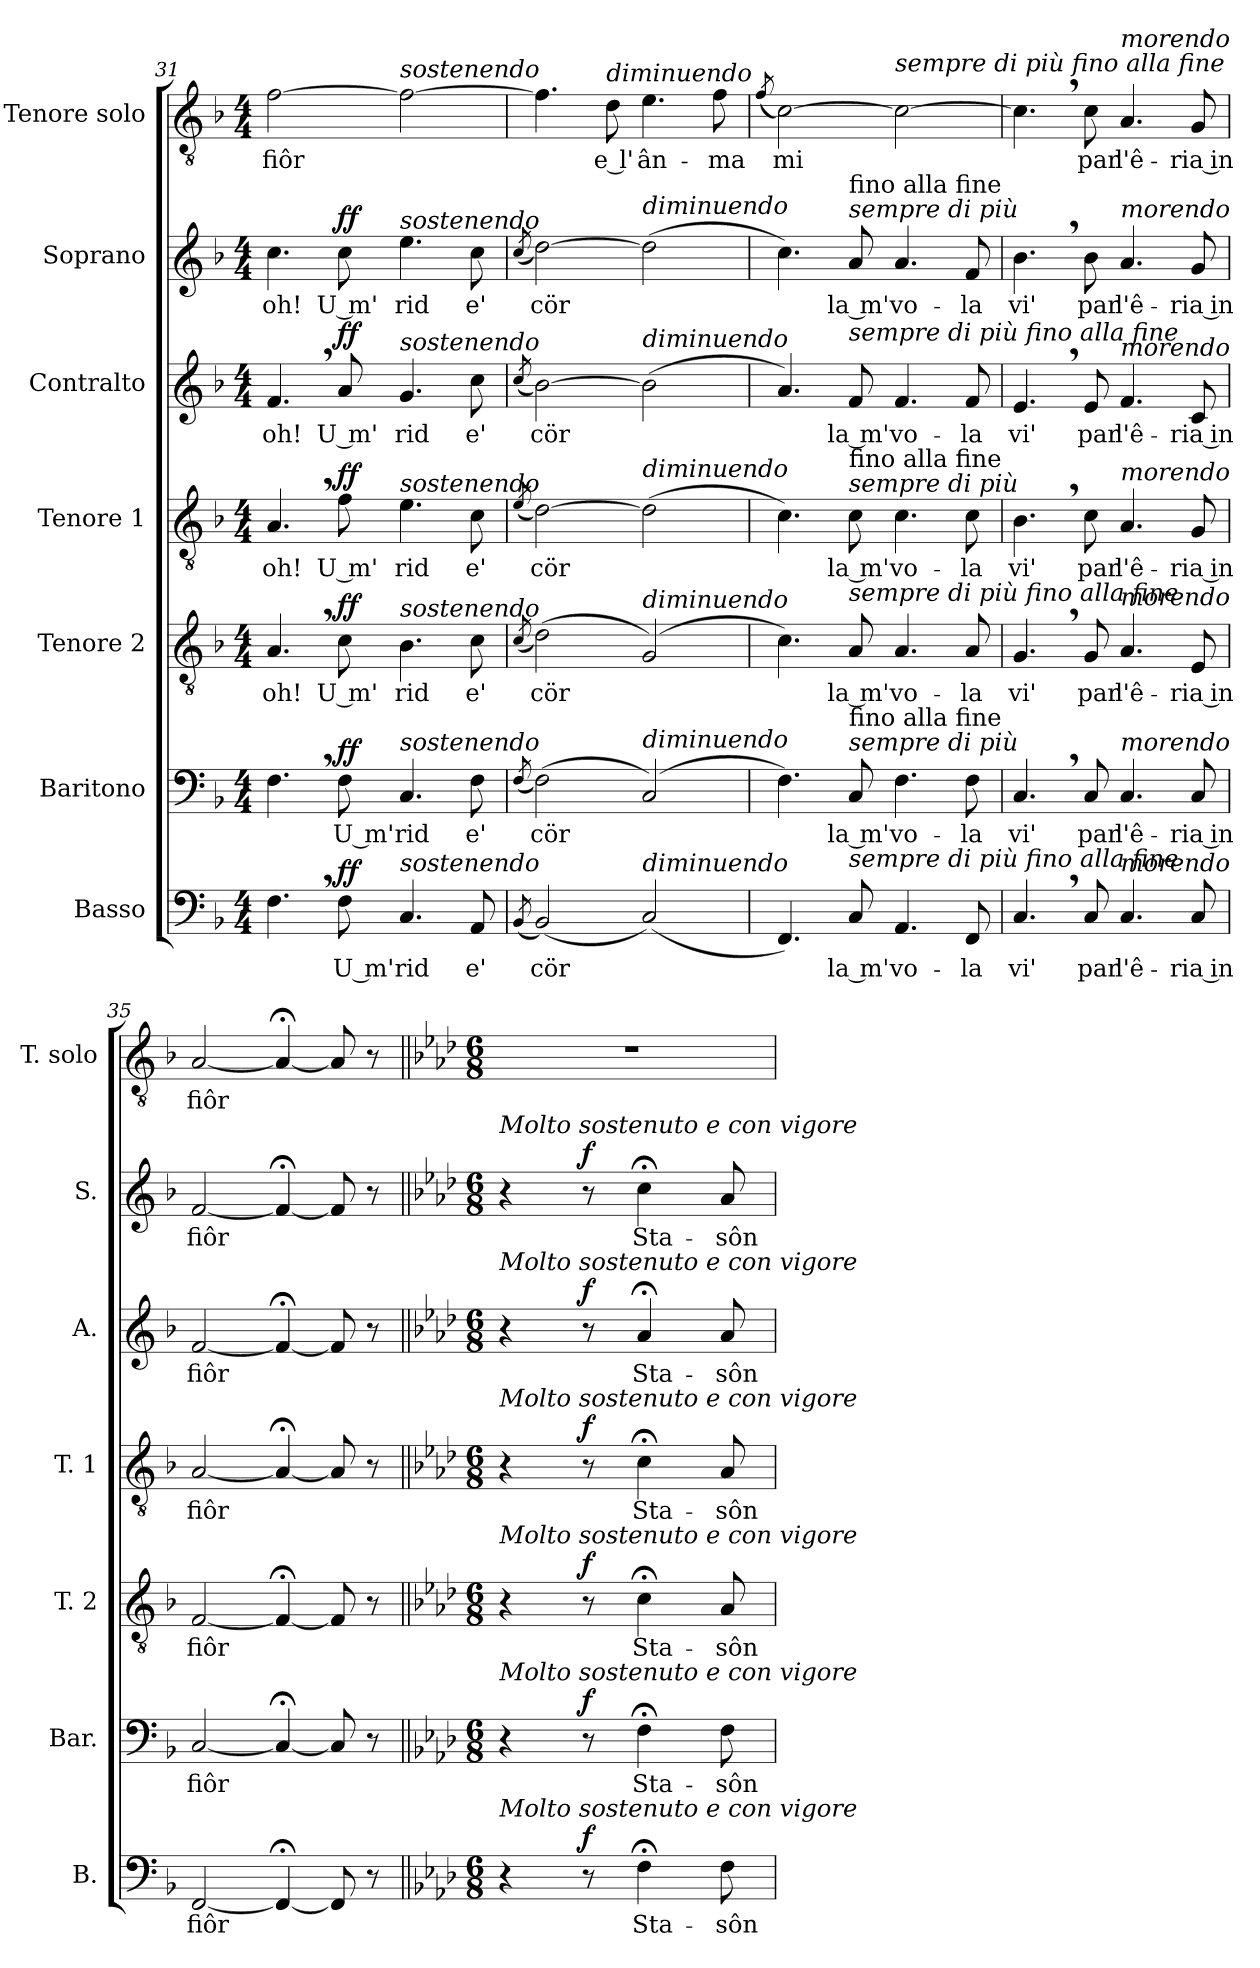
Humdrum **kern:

**kern	**text	**dynam	**kern	**text	**dynam	**kern	**text	**dynam	**kern	**text	**dynam	**kern	**text	**dynam	**kern	**text	**dynam	**kern	**text
*part7	*part7	*part7	*part6	*part6	*part6	*part5	*part5	*part5	*part4	*part4	*part4	*part3	*part3	*part3	*part2	*part2	*part2	*part1	*part1
*staff7	*staff7	*staff7	*staff6	*staff6	*staff6	*staff5	*staff5	*staff5	*staff4	*staff4	*staff4	*staff3	*staff3	*staff3	*staff2	*staff2	*staff2	*staff1	*staff1
*I"Basso	*	*	*I"Baritono	*	*	*I"Tenore 2	*	*	*I"Tenore 1	*	*	*I"Contralto	*	*	*I"Soprano	*	*	*I"Tenore solo	*
*I'B.	*	*	*I'Bar.	*	*	*I'T. 2	*	*	*I'T. 1	*	*	*I'A.	*	*	*I'S.	*	*	*I'T. solo	*
*clefF4	*	*	*clefF4	*	*	*clefGv2	*	*	*clefGv2	*	*	*clefG2	*	*	*clefG2	*	*	*clefGv2	*
*k[b-]	*	*	*k[b-]	*	*	*k[b-]	*	*	*k[b-]	*	*	*k[b-]	*	*	*k[b-]	*	*	*k[b-]	*
*M4/4	*	*	*M4/4	*	*	*M4/4	*	*	*M4/4	*	*	*M4/4	*	*	*M4/4	*	*	*M4/4	*
=31	=31	=31	=31	=31	=31	=31	=31	=31	=31	=31	=31	=31	=31	=31	=31	=31	=31	=31	=31
!	!	!	!	!	!	!	!LO:LY:b	!	!	!LO:LY:b	!	!	!LO:LY:b	!	!	!LO:LY:b	!	!	!LO:LY:b
4.F,\	.	.	4.F,\	.	.	4.A,/	oh!	.	4.A,/	oh!	.	4.f,/	oh!	.	4.cc\	oh!	.	[2f\	fiôr
!	!LO:LY:b	!LO:DY:a	!	!LO:LY:b	!LO:DY:a	!	!LO:LY:b	!LO:DY:a	!	!LO:LY:b	!LO:DY:a	!	!LO:LY:b	!LO:DY:a	!	!LO:LY:b	!LO:DY:a	!	!
8F\	U m'	ff	8F\	U m'	ff	8c\	U m'	ff	8f\	U m'	ff	8a/	U m'	ff	8cc\	U m'	ff	.	.
*	*	*	*	*	*	*	*	*	*	*	*	*	*	*	*	*	*	*MM45	*
!	!	!	!	!	!	!	!	!	!	!	!	!	!	!	!	!	!	!LO:TX:a:i:t=sostenendo	!
!	!	!	!	!	!	!	!	!	!	!	!	!	!	!	!LO:TX:a:i:t=sostenendo	!	!	!	!
!	!	!	!	!	!	!	!	!	!	!	!	!LO:TX:a:i:t=sostenendo	!	!	!	!	!	!	!
!	!	!	!	!	!	!	!	!	!LO:TX:a:i:t=sostenendo	!	!	!	!	!	!	!	!	!	!
!	!	!	!	!	!	!LO:TX:a:i:t=sostenendo	!	!	!	!	!	!	!	!	!	!	!	!	!
!	!	!	!LO:TX:a:i:t=sostenendo	!	!	!	!	!	!	!	!	!	!	!	!	!	!	!	!
!LO:TX:a:i:t=sostenendo	!	!	!	!	!	!	!	!	!	!	!	!	!	!	!	!	!	!	!
!	!LO:LY:b	!	!	!LO:LY:b	!	!	!LO:LY:b	!	!	!LO:LY:b	!	!	!LO:LY:b	!	!	!LO:LY:b	!	!	!
4.C/	rid	.	4.C/	rid	.	4.B-\	rid	.	4.e\	rid	.	4.g/	rid	.	4.ee\	rid	.	2f\_	.
!	!LO:LY:b	!	!	!LO:LY:b	!	!	!LO:LY:b	!	!	!LO:LY:b	!	!	!LO:LY:b	!	!	!LO:LY:b	!	!	!
8AA/	e'	.	8F\	e'	.	8c\	e'	.	8c\	e'	.	8cc\	e'	.	8cc\	e'	.	.	.
!!LO:PB:g=z
=32	=32	=32	=32	=32	=32	=32	=32	=32	=32	=32	=32	=32	=32	=32	=32	=32	=32	=32	=32
(<8qBB-/	.	.	(<8qF/	.	.	(<8qc/	.	.	(<8qe/	.	.	(<8qcc/	.	.	(<8qcc/	.	.	.	.
!	!LO:LY:b	!	!	!LO:LY:b	!	!	!LO:LY:b	!	!	!LO:LY:b	!	!	!LO:LY:b	!	!	!LO:LY:b	!	!	!
(<2BB-/)	cör	.	(>2F\)	cör	.	(>2d\)	cör	.	[2d\)	cör	.	[2b-\)	cör	.	[2dd\)	cör	.	4.f\]	.
*	*	*	*	*	*	*	*	*	*	*	*	*	*	*	*	*	*	*MM40	*
!	!	!	!	!	!	!	!	!	!	!	!	!	!	!	!	!	!	!LO:TX:a:i:t=diminuendo	!
!	!	!	!	!	!	!	!	!	!	!	!	!	!	!	!	!	!	!	!LO:LY:b
.	.	.	.	.	.	.	.	.	.	.	.	.	.	.	.	.	.	8d\	e l'
!	!	!	!	!	!	!	!	!	!	!	!	!	!	!	!LO:TX:a:i:t=diminuendo	!	!	!	!
!	!	!	!	!	!	!	!	!	!	!	!	!LO:TX:a:i:t=diminuendo	!	!	!	!	!	!	!
!	!	!	!	!	!	!	!	!	!LO:TX:a:i:t=diminuendo	!	!	!	!	!	!	!	!	!	!
!	!	!	!	!	!	!LO:TX:a:i:t=diminuendo	!	!	!	!	!	!	!	!	!	!	!	!	!
!	!	!	!LO:TX:a:i:t=diminuendo	!	!	!	!	!	!	!	!	!	!	!	!	!	!	!	!
!LO:TX:a:i:t=diminuendo	!	!	!	!	!	!	!	!	!	!	!	!	!	!	!	!	!	!	!
!	!	!	!	!	!	!	!	!	!	!	!	!	!	!	!	!	!	!	!LO:LY:b
(<2C/)	.	.	(<2C/)	.	.	(<2G/)	.	.	(>2d\]	.	.	(>2b-\]	.	.	(>2dd\]	.	.	4.e\	ân-
!	!	!	!	!	!	!	!	!	!	!	!	!	!	!	!	!	!	!	!LO:LY:b
.	.	.	.	.	.	.	.	.	.	.	.	.	.	.	.	.	.	8f\	-ma
=33	=33	=33	=33	=33	=33	=33	=33	=33	=33	=33	=33	=33	=33	=33	=33	=33	=33	=33	=33
.	.	.	.	.	.	.	.	.	.	.	.	.	.	.	.	.	.	(<8qf/	.
!	!	!	!	!	!	!	!	!	!	!	!	!	!	!	!	!	!	!	!LO:LY:b
4.FF/)	.	.	4.F\)	.	.	4.c\)	.	.	4.c\)	.	.	4.a/)	.	.	4.cc\)	.	.	[2c\)	mi
!	!	!	!	!	!	!	!	!	!	!	!	!	!	!	!LO:TX:a:i:t=sempre di più	!	!	!	!
!	!	!	!	!	!	!	!	!	!	!	!	!	!	!	!LO:TX:a:t=fino alla fine	!	!	!	!
!	!	!	!	!	!	!	!	!	!	!	!	!LO:TX:a:i:t=sempre di più fino alla fine	!	!	!	!	!	!	!
!	!	!	!	!	!	!	!	!	!LO:TX:a:i:t=sempre di più	!	!	!	!	!	!	!	!	!	!
!	!	!	!	!	!	!	!	!	!LO:TX:a:t=fino alla fine	!	!	!	!	!	!	!	!	!	!
!	!	!	!	!	!	!LO:TX:a:i:t=sempre di più fino alla fine	!	!	!	!	!	!	!	!	!	!	!	!	!
!	!	!	!LO:TX:a:i:t=sempre di più	!	!	!	!	!	!	!	!	!	!	!	!	!	!	!	!
!	!	!	!LO:TX:a:t=fino alla fine	!	!	!	!	!	!	!	!	!	!	!	!	!	!	!	!
!LO:TX:a:i:t=sempre di più fino alla fine	!	!	!	!	!	!	!	!	!	!	!	!	!	!	!	!	!	!	!
!	!LO:LY:b	!	!	!LO:LY:b	!	!	!LO:LY:b	!	!	!LO:LY:b	!	!	!LO:LY:b	!	!	!LO:LY:b	!	!	!
8C/	la m'	.	8C/	la m'	.	8A/	la m'	.	8c\	la m'	.	8f/	la m'	.	8a/	la m'	.	.	.
!	!	!	!	!	!	!	!	!	!	!	!	!	!	!	!	!	!	!LO:TX:a:i:t=sempre di più fino alla fine	!
!	!LO:LY:b	!	!	!LO:LY:b	!	!	!LO:LY:b	!	!	!LO:LY:b	!	!	!LO:LY:b	!	!	!LO:LY:b	!	!	!
4.AA/	vo-	.	4.F\	vo-	.	4.A/	vo-	.	4.c\	vo-	.	4.f/	vo-	.	4.a/	vo-	.	2c\_	.
!	!LO:LY:b	!	!	!LO:LY:b	!	!	!LO:LY:b	!	!	!LO:LY:b	!	!	!LO:LY:b	!	!	!LO:LY:b	!	!	!
8FF/	-la	.	8F\	-la	.	8A/	-la	.	8c\	-la	.	8f/	-la	.	8f/	-la	.	.	.
=34	=34	=34	=34	=34	=34	=34	=34	=34	=34	=34	=34	=34	=34	=34	=34	=34	=34	=34	=34
!	!LO:LY:b	!	!	!LO:LY:b	!	!	!LO:LY:b	!	!	!LO:LY:b	!	!	!LO:LY:b	!	!	!LO:LY:b	!	!	!
4.C,/	vi'	.	4.C,/	vi'	.	4.G,/	vi'	.	4.B-,\	vi'	.	4.e,/	vi'	.	4.b-,\	vi'	.	4.c,\]	.
!	!LO:LY:b	!	!	!LO:LY:b	!	!	!LO:LY:b	!	!	!LO:LY:b	!	!	!LO:LY:b	!	!	!LO:LY:b	!	!	!LO:LY:b
8C/	par	.	8C/	par	.	8G/	par	.	8c\	par	.	8e/	par	.	8b-\	par	.	8c\	par
*	*	*	*	*	*	*	*	*	*	*	*	*	*	*	*	*	*	*MM30	*
!	!	!	!	!	!	!	!	!	!	!	!	!	!	!	!	!	!	!LO:TX:a:i:t=morendo	!
!	!	!	!	!	!	!	!	!	!	!	!	!	!	!	!LO:TX:a:i:t=morendo	!	!	!	!
!	!	!	!	!	!	!	!	!	!	!	!	!LO:TX:a:i:t=morendo	!	!	!	!	!	!	!
!	!	!	!	!	!	!	!	!	!LO:TX:a:i:t=morendo	!	!	!	!	!	!	!	!	!	!
!	!	!	!	!	!	!LO:TX:a:i:t=morendo	!	!	!	!	!	!	!	!	!	!	!	!	!
!	!	!	!LO:TX:a:i:t=morendo	!	!	!	!	!	!	!	!	!	!	!	!	!	!	!	!
!LO:TX:a:i:t=morendo	!	!	!	!	!	!	!	!	!	!	!	!	!	!	!	!	!	!	!
!	!LO:LY:b	!	!	!LO:LY:b	!	!	!LO:LY:b	!	!	!LO:LY:b	!	!	!LO:LY:b	!	!	!LO:LY:b	!	!	!LO:LY:b
4.C/	l'ê-	.	4.C/	l'ê-	.	4.A/	l'ê-	.	4.A/	l'ê-	.	4.f/	l'ê-	.	4.a/	l'ê-	.	4.A/	l'ê-
*	*	*	*	*	*	*	*	*	*	*	*	*	*	*	*	*	*	*MM20	*
!	!LO:LY:b	!	!	!LO:LY:b	!	!	!LO:LY:b	!	!	!LO:LY:b	!	!	!LO:LY:b	!	!	!LO:LY:b	!	!	!LO:LY:b
8C/	-ria in	.	8C/	-ria in	.	8E/	-ria in	.	8G/	-ria in	.	8c/	-ria in	.	8g/	-ria in	.	8G/	-ria in
=35	=35	=35	=35	=35	=35	=35	=35	=35	=35	=35	=35	=35	=35	=35	=35	=35	=35	=35	=35
*	*	*	*	*	*	*	*	*	*	*	*	*	*	*	*	*	*	*MM40	*
!	!LO:LY:b	!	!	!LO:LY:b	!	!	!LO:LY:b	!	!	!LO:LY:b	!	!	!LO:LY:b	!	!	!LO:LY:b	!	!	!LO:LY:b
[2FF/	fiôr	.	[2C/	fiôr	.	[2F/	fiôr	.	[2A/	fiôr	.	[2f/	fiôr	.	[2f/	fiôr	.	[2A/	fiôr
4FF;</_	.	.	4C;</_	.	.	4F;</_	.	.	4A;</_	.	.	4f;</_	.	.	4f;</_	.	.	4A;</_	.
8FF/]	.	.	8C/]	.	.	8F/]	.	.	8A/]	.	.	8f/]	.	.	8f/]	.	.	8A/]	.
8r	.	.	8r	.	.	8r	.	.	8r	.	.	8r	.	.	8r	.	.	8r	.
=36||	=36||	=36||	=36||	=36||	=36||	=36||	=36||	=36||	=36||	=36||	=36||	=36||	=36||	=36||	=36||	=36||	=36||	=36||	=36||
!!LO:REH:place=s1:a:B:fs=14:t=seconda strofa
*k[b-e-a-d-]	*	*	*k[b-e-a-d-]	*	*	*k[b-e-a-d-]	*	*	*k[b-e-a-d-]	*	*	*k[b-e-a-d-]	*	*	*k[b-e-a-d-]	*	*	*k[b-e-a-d-]	*
*M6/8	*	*	*M6/8	*	*	*M6/8	*	*	*M6/8	*	*	*M6/8	*	*	*M6/8	*	*	*M6/8	*
*	*	*	*	*	*	*	*	*	*	*	*	*	*	*	*	*	*	*MM75	*
!	!	!	!	!	!	!	!	!	!	!	!	!	!	!	!LO:TX:a:i:t=Molto sostenuto e con vigore	!	!	!	!
!	!	!	!	!	!	!	!	!	!	!	!	!LO:TX:a:i:t=Molto sostenuto e con vigore	!	!	!	!	!	!	!
!	!	!	!	!	!	!	!	!	!LO:TX:a:i:t=Molto sostenuto e con vigore	!	!	!	!	!	!	!	!	!	!
!	!	!	!	!	!	!LO:TX:a:i:t=Molto sostenuto e con vigore	!	!	!	!	!	!	!	!	!	!	!	!	!
!	!	!	!LO:TX:a:i:t=Molto sostenuto e con vigore	!	!	!	!	!	!	!	!	!	!	!	!	!	!	!	!
!LO:TX:a:i:t=Molto sostenuto e con vigore	!	!	!	!	!	!	!	!	!	!	!	!	!	!	!	!	!	!	!
4r	.	.	4r	.	.	4r	.	.	4r	.	.	4r	.	.	4r	.	.	2.r	.
!	!	!LO:DY:a	!	!	!LO:DY:a	!	!	!LO:DY:a	!	!	!LO:DY:a	!	!	!LO:DY:a	!	!	!LO:DY:a	!	!
8r	.	f	8r	.	f	8r	.	f	8r	.	f	8r	.	f	8r	.	f	.	.
!	!LO:LY:b	!	!	!LO:LY:b	!	!	!LO:LY:b	!	!	!LO:LY:b	!	!	!LO:LY:b	!	!	!LO:LY:b	!	!	!
4F;<\	Sta-	.	4F;<\	Sta-	.	4c;<\	Sta-	.	4c;<\	Sta-	.	4a-;</	Sta-	.	4cc;<\	Sta-	.	.	.
!	!LO:LY:b	!	!	!LO:LY:b	!	!	!LO:LY:b	!	!	!LO:LY:b	!	!	!LO:LY:b	!	!	!LO:LY:b	!	!	!
8F\	-sôn	.	8F\	-sôn	.	8A-/	-sôn	.	8A-/	-sôn	.	8a-/	-sôn	.	8a-/	-sôn	.	.	.
=	=	=	=	=	=	=	=	=	=	=	=	=	=	=	=	=	=	=	=
*-	*-	*-	*-	*-	*-	*-	*-	*-	*-	*-	*-	*-	*-	*-	*-	*-	*-	*-	*-
